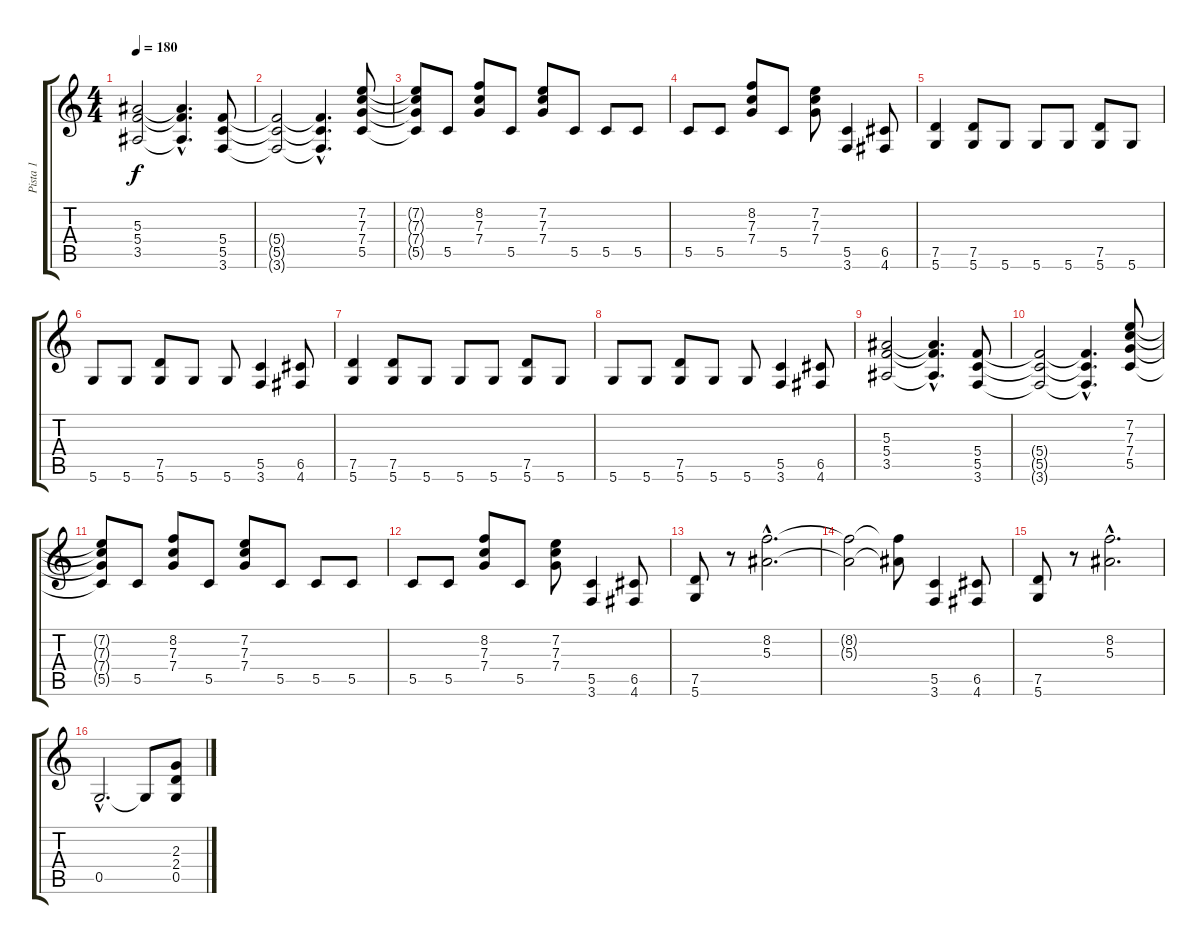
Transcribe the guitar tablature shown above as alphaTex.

\track ("Pista 1" "Pista 1") {instrument overdrivenguitar}
\staff {score tabs}
\tuning (D4 A3 F3 C3 G2 D2) {hide}
\ts (4 4)
\tempo 180
\clef g2
\ks c
(5.3 5.4 3.5).2{dy f} (5.3{hac t} 5.4{hac t} 3.5{hac t}).4{d} (5.4 5.5 3.6).8 |
(5.4{t} 5.5{t} 3.6{t}).2 (5.4{hac t} 5.5{hac t} 3.6{hac t}).4{d} (7.2 7.3 7.4 5.5).8 |
(7.2{t} 7.3{t} 7.4{t} 5.5{t}).8 5.5.8 (8.2 7.3 7.4).8 5.5.8 (7.2 7.3 7.4).8 5.5.8 5.5.8 5.5.8 |
5.5.8 5.5.8 (8.2 7.3 7.4).8 5.5.8 (7.2 7.3 7.4).8 (5.5 3.6).4 (6.5 4.6).8 |
(7.5 5.6).4 (7.5 5.6).8 5.6.8 5.6.8 5.6.8 (7.5 5.6).8 5.6.8 |
5.6.8 5.6.8 (7.5 5.6).8 5.6.8 5.6.8 (5.5 3.6).4 (6.5 4.6).8 |
(7.5 5.6).4 (7.5 5.6).8 5.6.8 5.6.8 5.6.8 (7.5 5.6).8 5.6.8 |
5.6.8 5.6.8 (7.5 5.6).8 5.6.8 5.6.8 (5.5 3.6).4 (6.5 4.6).8 |
(5.3 5.4 3.5).2 (5.3{hac t} 5.4{hac t} 3.5{hac t}).4{d} (5.4 5.5 3.6).8 |
(5.4{t} 5.5{t} 3.6{t}).2 (5.4{hac t} 5.5{hac t} 3.6{hac t}).4{d} (7.2 7.3 7.4 5.5).8 |
(7.2{t} 7.3{t} 7.4{t} 5.5{t}).8 5.5.8 (8.2 7.3 7.4).8 5.5.8 (7.2 7.3 7.4).8 5.5.8 5.5.8 5.5.8 |
5.5.8 5.5.8 (8.2 7.3 7.4).8 5.5.8 (7.2 7.3 7.4).8 (5.5 3.6).4 (6.5 4.6).8 |
(7.5 5.6).8 r.8 (8.2{hac} 5.3{hac}).2{d} |
(8.2{t} 5.3{t}).2 (8.2{t} 5.3{t}).8 (5.5 3.6).4 (6.5 4.6).8 |
(7.5 5.6).8 r.8 (8.2{hac} 5.3{hac}).2{d} |
0.5{hac}.2{d} 0.5{t}.8 (2.3 2.4 0.5).8
